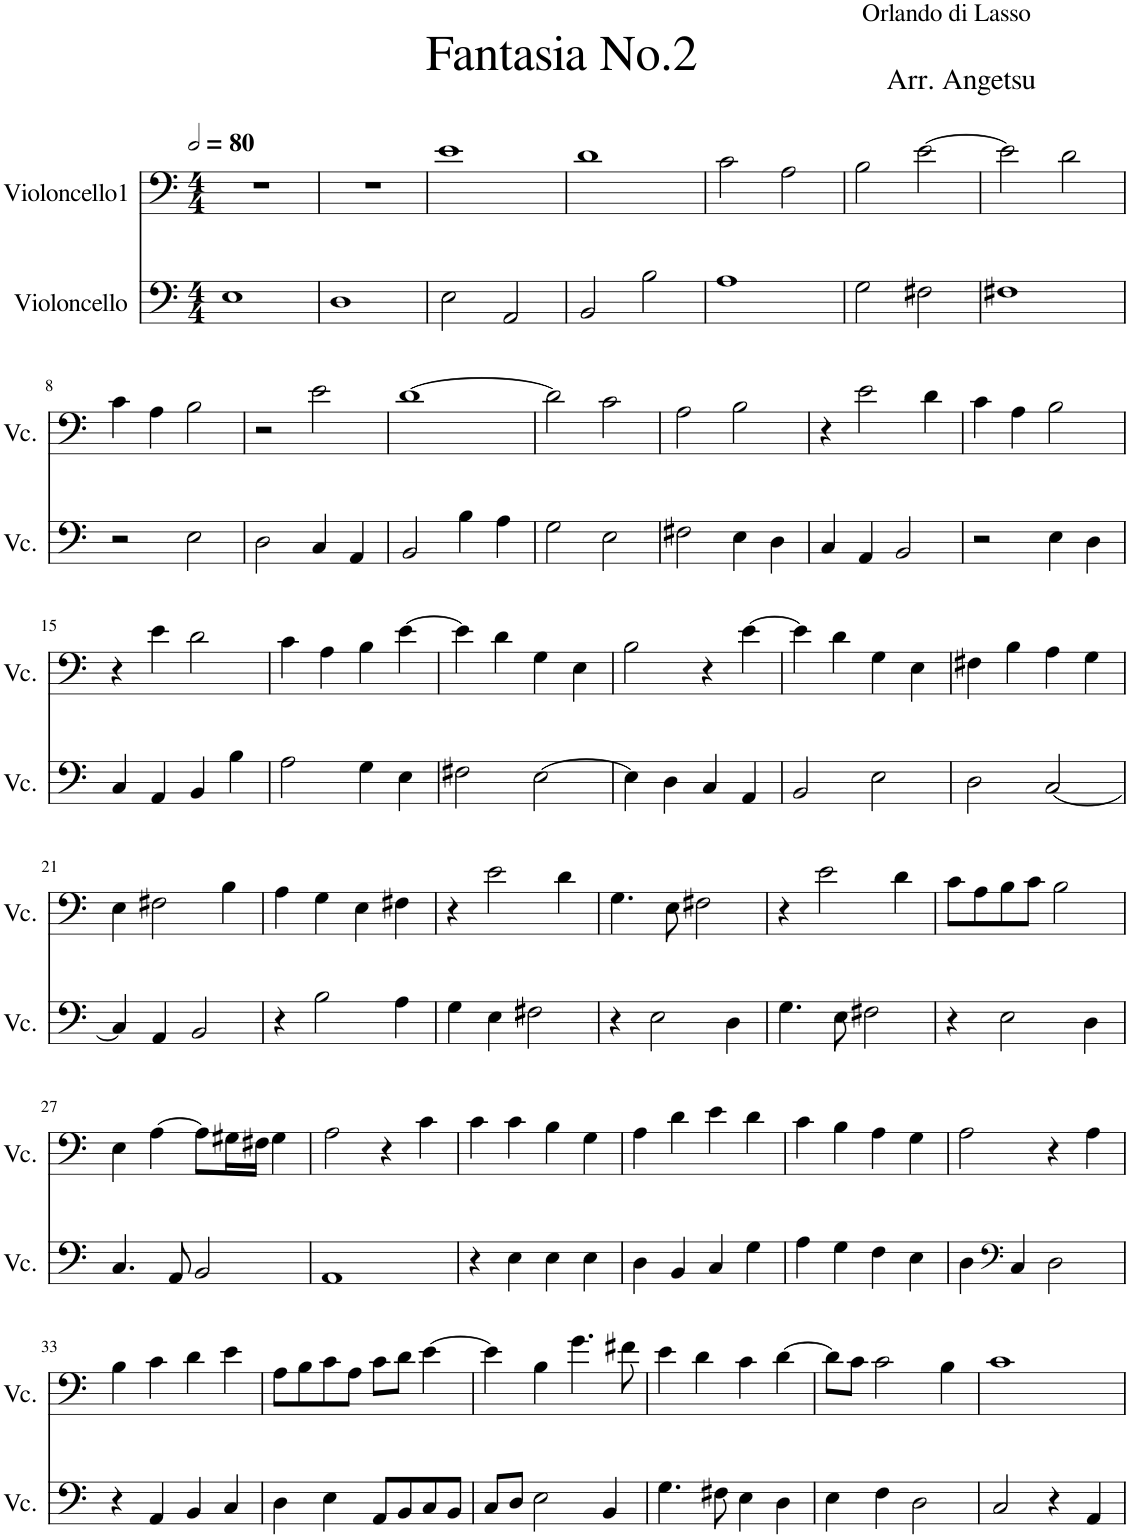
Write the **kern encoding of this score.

**kern	**kern
*part2	*part1
*staff2	*staff1
*I"Violoncello	*I"Violoncello1
*I'Vc.	*I'Vc.
*clefF4	*clefF4
*k[]	*k[]
*M4/4	*M4/4
*MM160	*MM160
=1	=1
1E	1r
=2	=2
1D	1r
=3	=3
2E\	1e
2AA/	.
=4	=4
2BB/	1d
2B\	.
=5	=5
1A	2c\
.	2A\
=6	=6
2G\	2B\
2F#X\	[2e\
=7	=7
1F#X	2e\]
.	2d\
!!LO:LB:g=z
=8	=8
2r	4c\
.	4A\
2E\	2B\
=9	=9
2D\	2r
4C/	2e\
4AA/	.
=10	=10
2BB/	[1d
4B\	.
4A\	.
=11	=11
2G\	2d\]
2E\	2c\
=12	=12
2F#X\	2A\
4E\	2B\
4D\	.
=13	=13
4C/	4r
4AA/	2e\
2BB/	.
.	4d\
=14	=14
2r	4c\
.	4A\
4E\	2B\
4D\	.
!!LO:LB:g=z
=15	=15
4C/	4r
4AA/	4e\
4BB/	2d\
4B\	.
=16	=16
2A\	4c\
.	4A\
4G\	4B\
4E\	[4e\
=17	=17
2F#X\	4e\]
.	4d\
[2E\	4G\
.	4E\
=18	=18
4E\]	2B\
4D\	.
4C/	4r
4AA/	[4e\
=19	=19
2BB/	4e\]
.	4d\
2E\	4G\
.	4E\
=20	=20
2D\	4F#X\
.	4B\
[2C/	4A\
.	4G\
!!LO:LB:g=z
=21	=21
4C/]	4E\
4AA/	2F#X\
2BB/	.
.	4B\
=22	=22
4r	4A\
2B\	4G\
.	4E\
4A\	4F#X\
=23	=23
4G\	4r
4E\	2e\
2F#X\	.
.	4d\
=24	=24
4r	4.G\
2E\	.
.	8E\
.	2F#X\
4D\	.
=25	=25
4.G\	4r
.	2e\
8E\	.
2F#X\	.
.	4d\
=26	=26
4r	8c\L
.	8A\
2E\	8B\
.	8c\J
.	2B\
4D\	.
!!LO:LB:g=z
=27	=27
4.C/	4E\
.	[4A\
8AA/	.
2BB/	8A\L]
.	16G#X\L
.	16F#X\JJ
.	4G#\
=28	=28
1AA	2A\
.	4r
.	4c\
=29	=29
4r	4c\
4E\	4c\
4E\	4B\
4E\	4G\
=30	=30
4D\	4A\
4BB/	4d\
4C/	4e\
4G\	4d\
=31	=31
4A\	4c\
4G\	4B\
4F\	4A\
4E\	4G\
=32	=32
4D\	2A\
*clefF4	*
4C/	.
2D\	4r
.	4A\
!!LO:LB:g=z
=33	=33
4r	4B\
4AA/	4c\
4BB/	4d\
4C/	4e\
=34	=34
4D\	8A\L
.	8B\
4E\	8c\
.	8A\J
8AA/L	8c\L
8BB/	8d\J
8C/	[4e\
8BB/J	.
=35	=35
8C/L	4e\]
8D/J	.
2E\	4B\
.	4.g\
4BB/	.
.	8f#X\
=36	=36
4.G\	4e\
.	4d\
8F#X\	.
4E\	4c\
4D\	[4d\
=37	=37
4E\	8d\L]
.	8c\J
4F\	2c\
2D\	.
.	4B\
=38	=38
2C/	1c
4r	.
4AA/	.
=	=
*-	*-
